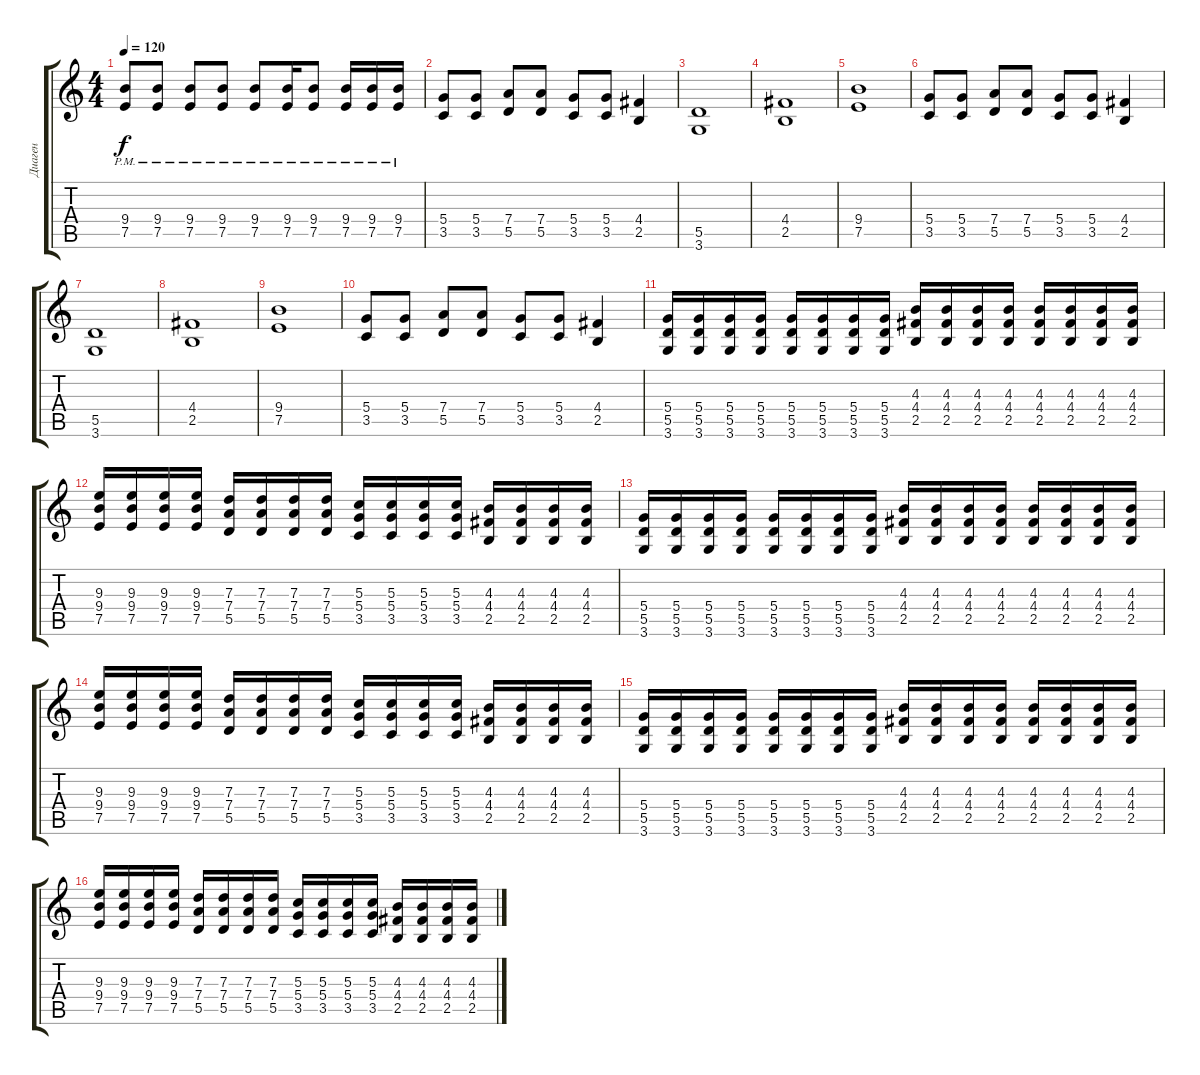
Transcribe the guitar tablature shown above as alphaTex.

\track ("Диаген" "Диаген") {instrument overdrivenguitar}
\staff {score tabs}
\tuning (E4 B3 G3 D3 A2 E2) {hide}
\ts (4 4)
\tempo 120
\clef g2
\ks c
(9.4{pm} 7.5{pm}).8{dy f} (9.4{pm} 7.5{pm}).8 (9.4{pm} 7.5{pm}).8 (9.4{pm} 7.5{pm}).8 (9.4{pm} 7.5{pm}).8 (9.4{pm} 7.5{pm}).16 (9.4{pm} 7.5{pm}).8 (9.4{pm} 7.5{pm}).16 (9.4{pm} 7.5{pm}).16 (9.4{pm} 7.5{pm}).16 |
(5.4 3.5).8 (5.4 3.5).8 (7.4 5.5).8 (7.4 5.5).8 (5.4 3.5).8 (5.4 3.5).8 (4.4 2.5).4 |
(5.5 3.6).1 |
(4.4 2.5).1 |
(9.4 7.5).1 |
(5.4 3.5).8 (5.4 3.5).8 (7.4 5.5).8 (7.4 5.5).8 (5.4 3.5).8 (5.4 3.5).8 (4.4 2.5).4 |
(5.5 3.6).1 |
(4.4 2.5).1 |
(9.4 7.5).1 |
(5.4 3.5).8 (5.4 3.5).8 (7.4 5.5).8 (7.4 5.5).8 (5.4 3.5).8 (5.4 3.5).8 (4.4 2.5).4 |
(5.4 5.5 3.6).16 (5.4 5.5 3.6).16 (5.4 5.5 3.6).16 (5.4 5.5 3.6).16 (5.4 5.5 3.6).16 (5.4 5.5 3.6).16 (5.4 5.5 3.6).16 (5.4 5.5 3.6).16 (4.3 4.4 2.5).16 (4.3 4.4 2.5).16 (4.3 4.4 2.5).16 (4.3 4.4 2.5).16 (4.3 4.4 2.5).16 (4.3 4.4 2.5).16 (4.3 4.4 2.5).16 (4.3 4.4 2.5).16 |
(9.3 9.4 7.5).16 (9.3 9.4 7.5).16 (9.3 9.4 7.5).16 (9.3 9.4 7.5).16 (7.3 7.4 5.5).16 (7.3 7.4 5.5).16 (7.3 7.4 5.5).16 (7.3 7.4 5.5).16 (5.3 5.4 3.5).16 (5.3 5.4 3.5).16 (5.3 5.4 3.5).16 (5.3 5.4 3.5).16 (4.3 4.4 2.5).16 (4.3 4.4 2.5).16 (4.3 4.4 2.5).16 (4.3 4.4 2.5).16 |
(5.4 5.5 3.6).16 (5.4 5.5 3.6).16 (5.4 5.5 3.6).16 (5.4 5.5 3.6).16 (5.4 5.5 3.6).16 (5.4 5.5 3.6).16 (5.4 5.5 3.6).16 (5.4 5.5 3.6).16 (4.3 4.4 2.5).16 (4.3 4.4 2.5).16 (4.3 4.4 2.5).16 (4.3 4.4 2.5).16 (4.3 4.4 2.5).16 (4.3 4.4 2.5).16 (4.3 4.4 2.5).16 (4.3 4.4 2.5).16 |
(9.3 9.4 7.5).16 (9.3 9.4 7.5).16 (9.3 9.4 7.5).16 (9.3 9.4 7.5).16 (7.3 7.4 5.5).16 (7.3 7.4 5.5).16 (7.3 7.4 5.5).16 (7.3 7.4 5.5).16 (5.3 5.4 3.5).16 (5.3 5.4 3.5).16 (5.3 5.4 3.5).16 (5.3 5.4 3.5).16 (4.3 4.4 2.5).16 (4.3 4.4 2.5).16 (4.3 4.4 2.5).16 (4.3 4.4 2.5).16 |
(5.4 5.5 3.6).16 (5.4 5.5 3.6).16 (5.4 5.5 3.6).16 (5.4 5.5 3.6).16 (5.4 5.5 3.6).16 (5.4 5.5 3.6).16 (5.4 5.5 3.6).16 (5.4 5.5 3.6).16 (4.3 4.4 2.5).16 (4.3 4.4 2.5).16 (4.3 4.4 2.5).16 (4.3 4.4 2.5).16 (4.3 4.4 2.5).16 (4.3 4.4 2.5).16 (4.3 4.4 2.5).16 (4.3 4.4 2.5).16 |
(9.3 9.4 7.5).16 (9.3 9.4 7.5).16 (9.3 9.4 7.5).16 (9.3 9.4 7.5).16 (7.3 7.4 5.5).16 (7.3 7.4 5.5).16 (7.3 7.4 5.5).16 (7.3 7.4 5.5).16 (5.3 5.4 3.5).16 (5.3 5.4 3.5).16 (5.3 5.4 3.5).16 (5.3 5.4 3.5).16 (4.3 4.4 2.5).16 (4.3 4.4 2.5).16 (4.3 4.4 2.5).16 (4.3 4.4 2.5).16
